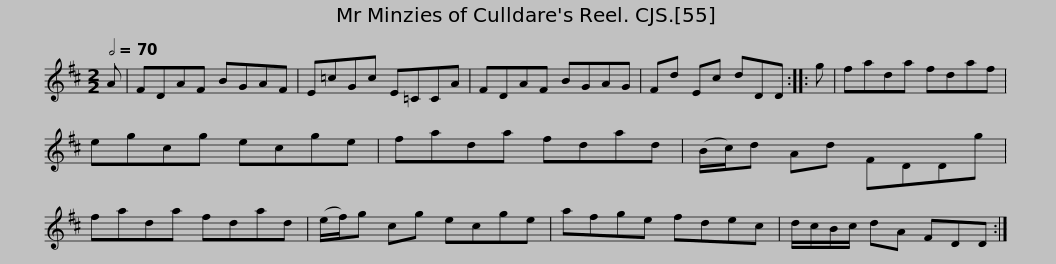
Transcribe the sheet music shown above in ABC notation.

X:1
L:1/8
Q:1/2=70
M:2/2
I:linebreak $
K:D
V:1 treble
V:1
 A | FDAF BGAF | E=cGc E=CCA | FDAF BGAG | Fd Ec dDD :: %5
 g |$ fada fdaf | egcg ecge | fada fdad | (B/c/)d Ad FDDg | %10
 fada fdad |$ (e/f/)g cg ecge | afge fdec | d/c/B/c/ dA FDD :| %14
